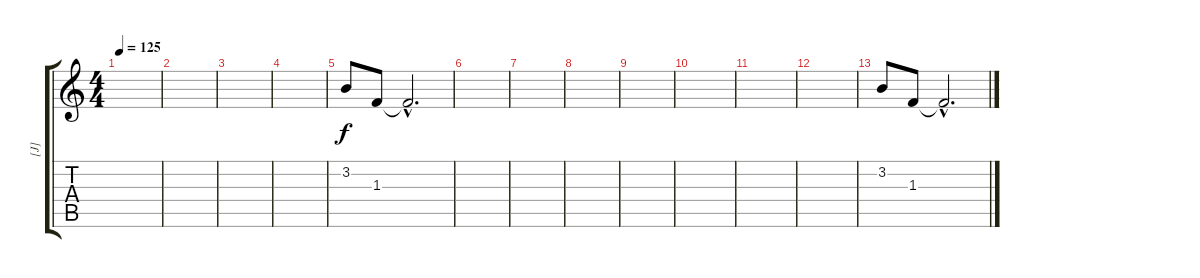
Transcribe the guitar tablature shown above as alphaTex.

\track ("[J]" "[J]") {instrument electricguitarmuted}
\staff {score tabs}
\tuning (Db4 Ab3 E3 B2 Gb2 B1) {hide}
\ts (4 4)
\tempo 125
\clef g2
\ks c
|
|
|
|
3.2.8 1.3.8 1.3{hac t}.2{d} |
|
|
|
|
|
|
|
3.2.8 1.3.8 1.3{hac t}.2{d}
